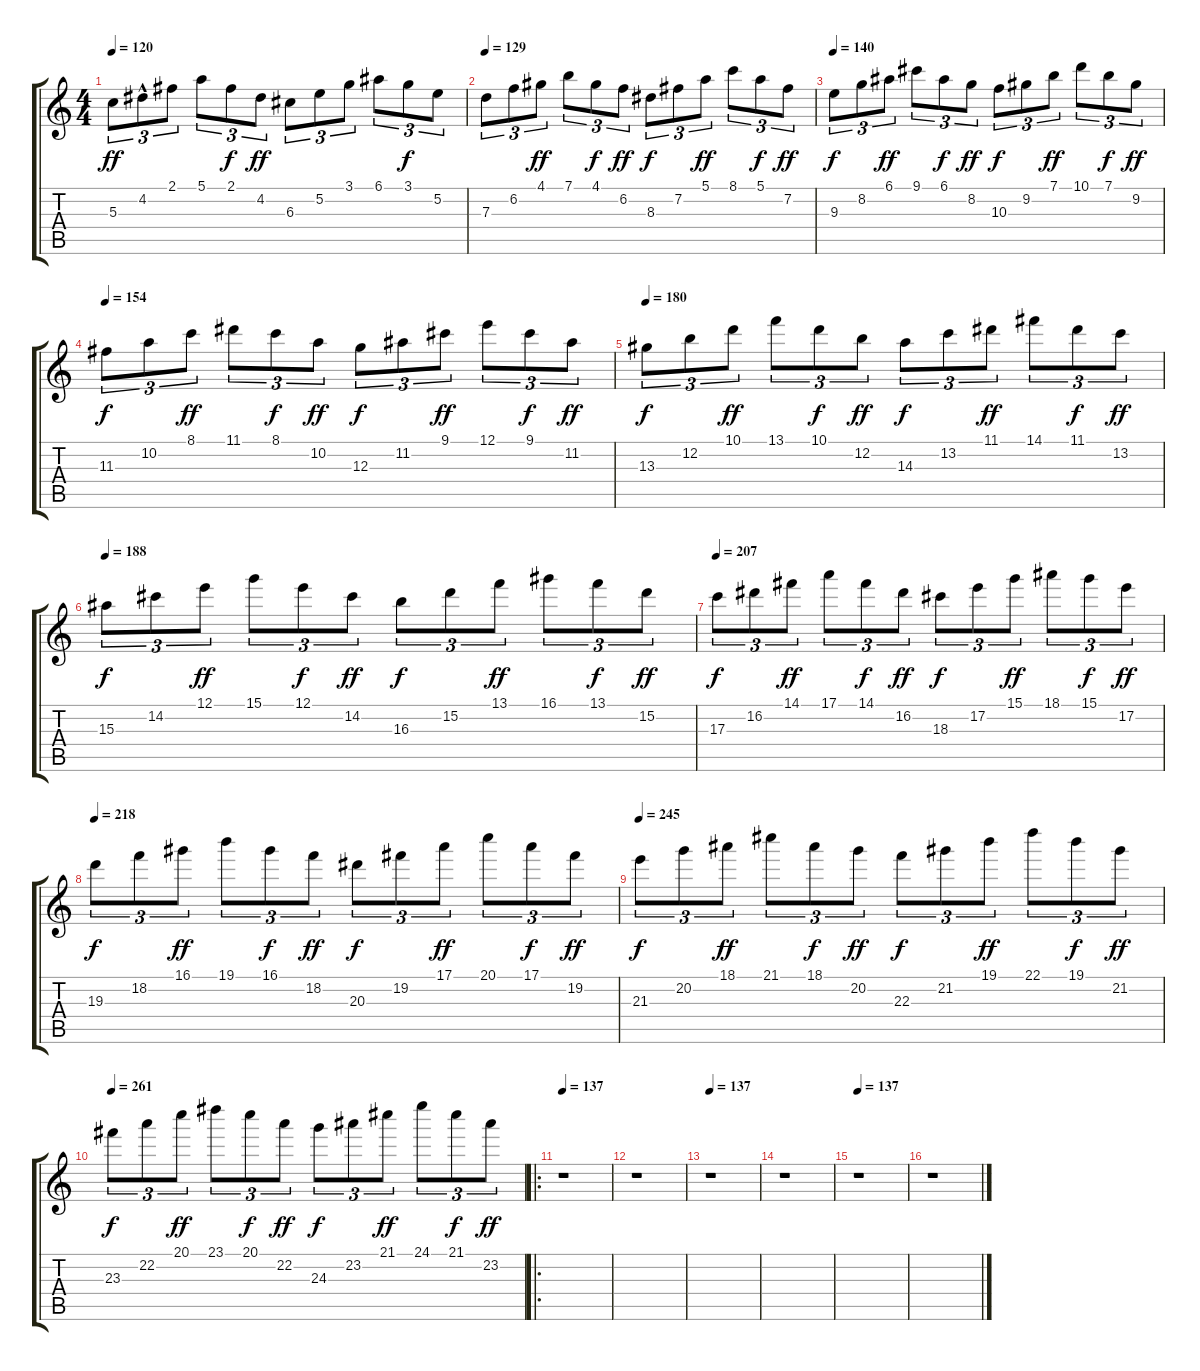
\track "" {instrument distortionguitar}
\staff {score tabs}
\tuning (E4 B3 G3 D3 A2 E2) {hide}
\ts (4 4)
\tempo 120
\clef g2
\ks c
5.3.8{tu (3 2) dy ff instrument distortionguitar} 4.2{hac}.8{tu (3 2)} 2.1.8{tu (3 2)} 5.1.8{tu (3 2)} 2.1.8{tu (3 2) dy f} 4.2.8{tu (3 2) dy ff} 6.3.8{tu (3 2)} 5.2.8{tu (3 2)} 3.1.8{tu (3 2)} 6.1.8{tu (3 2)} 3.1.8{tu (3 2) dy f} 5.2.8{tu (3 2)} |
\tempo 129
7.3.8{tu (3 2)} 6.2.8{tu (3 2)} 4.1.8{tu (3 2) dy ff} 7.1.8{tu (3 2)} 4.1.8{tu (3 2) dy f} 6.2.8{tu (3 2) dy ff} 8.3.8{tu (3 2) dy f} 7.2.8{tu (3 2)} 5.1.8{tu (3 2) dy ff} 8.1.8{tu (3 2)} 5.1.8{tu (3 2) dy f} 7.2.8{tu (3 2) dy ff} |
\tempo 140
9.3.8{tu (3 2) dy f} 8.2.8{tu (3 2)} 6.1.8{tu (3 2) dy ff} 9.1.8{tu (3 2)} 6.1.8{tu (3 2) dy f} 8.2.8{tu (3 2) dy ff} 10.3.8{tu (3 2) dy f} 9.2.8{tu (3 2)} 7.1.8{tu (3 2) dy ff} 10.1.8{tu (3 2)} 7.1.8{tu (3 2) dy f} 9.2.8{tu (3 2) dy ff} |
\tempo 154
11.3.8{tu (3 2) dy f} 10.2.8{tu (3 2)} 8.1.8{tu (3 2) dy ff} 11.1.8{tu (3 2)} 8.1.8{tu (3 2) dy f} 10.2.8{tu (3 2) dy ff} 12.3.8{tu (3 2) dy f} 11.2.8{tu (3 2)} 9.1.8{tu (3 2) dy ff} 12.1.8{tu (3 2)} 9.1.8{tu (3 2) dy f} 11.2.8{tu (3 2) dy ff} |
\tempo 180
13.3.8{tu (3 2) dy f} 12.2.8{tu (3 2)} 10.1.8{tu (3 2) dy ff} 13.1.8{tu (3 2)} 10.1.8{tu (3 2) dy f} 12.2.8{tu (3 2) dy ff} 14.3.8{tu (3 2) dy f} 13.2.8{tu (3 2)} 11.1.8{tu (3 2) dy ff} 14.1.8{tu (3 2)} 11.1.8{tu (3 2) dy f} 13.2.8{tu (3 2) dy ff} |
\tempo 188
15.3.8{tu (3 2) dy f} 14.2.8{tu (3 2)} 12.1.8{tu (3 2) dy ff} 15.1.8{tu (3 2)} 12.1.8{tu (3 2) dy f} 14.2.8{tu (3 2) dy ff} 16.3.8{tu (3 2) dy f} 15.2.8{tu (3 2)} 13.1.8{tu (3 2) dy ff} 16.1.8{tu (3 2)} 13.1.8{tu (3 2) dy f} 15.2.8{tu (3 2) dy ff} |
\tempo 207
17.3.8{tu (3 2) dy f} 16.2.8{tu (3 2)} 14.1.8{tu (3 2) dy ff} 17.1.8{tu (3 2)} 14.1.8{tu (3 2) dy f} 16.2.8{tu (3 2) dy ff} 18.3.8{tu (3 2) dy f} 17.2.8{tu (3 2)} 15.1.8{tu (3 2) dy ff} 18.1.8{tu (3 2)} 15.1.8{tu (3 2) dy f} 17.2.8{tu (3 2) dy ff} |
\tempo 218
19.3.8{tu (3 2) dy f} 18.2.8{tu (3 2)} 16.1.8{tu (3 2) dy ff} 19.1.8{tu (3 2)} 16.1.8{tu (3 2) dy f} 18.2.8{tu (3 2) dy ff} 20.3.8{tu (3 2) dy f} 19.2.8{tu (3 2)} 17.1.8{tu (3 2) dy ff} 20.1.8{tu (3 2)} 17.1.8{tu (3 2) dy f} 19.2.8{tu (3 2) dy ff} |
\tempo 245
21.3.8{tu (3 2) dy f} 20.2.8{tu (3 2)} 18.1.8{tu (3 2) dy ff} 21.1.8{tu (3 2)} 18.1.8{tu (3 2) dy f} 20.2.8{tu (3 2) dy ff} 22.3.8{tu (3 2) dy f} 21.2.8{tu (3 2)} 19.1.8{tu (3 2) dy ff} 22.1.8{tu (3 2)} 19.1.8{tu (3 2) dy f} 21.2.8{tu (3 2) dy ff} |
\tempo 261
23.3.8{tu (3 2) dy f} 22.2.8{tu (3 2)} 20.1.8{tu (3 2) dy ff} 23.1.8{tu (3 2)} 20.1.8{tu (3 2) dy f} 22.2.8{tu (3 2) dy ff} 24.3.8{tu (3 2) dy f} 23.2.8{tu (3 2)} 21.1.8{tu (3 2) dy ff} 24.1.8{tu (3 2)} 21.1.8{tu (3 2) dy f} 23.2.8{tu (3 2) dy ff} |
\ro
\tempo 137
r.1 |
r.1 |
\tempo 137
r.1 |
r.1 |
\tempo 137
r.1 |
r.1
